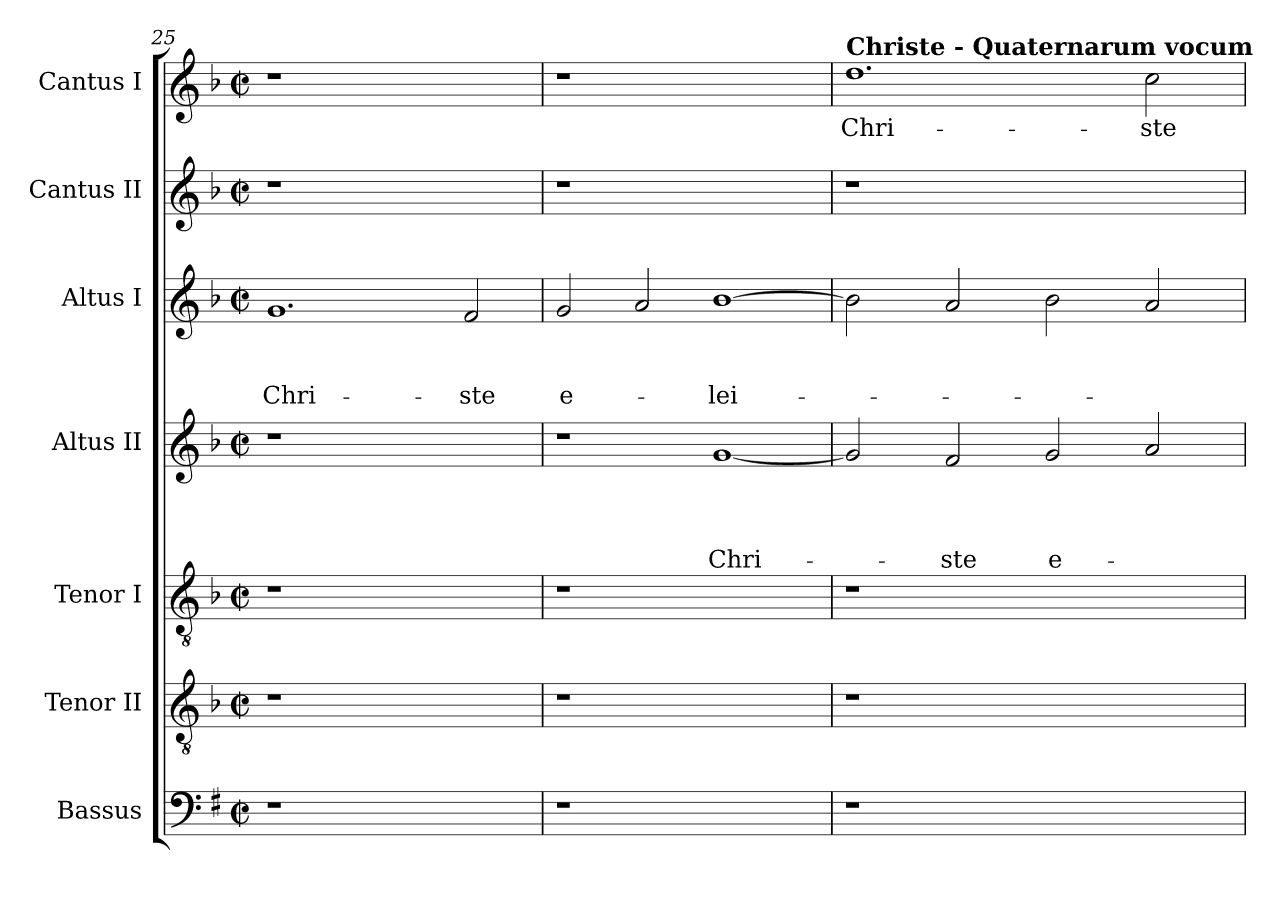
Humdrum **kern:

**kern	**kern	**kern	**kern	**text	**text	**text	**text	**kern	**text	**text	**text	**kern	**kern	**text
*part7	*part6	*part5	*part4	*part4	*part4	*part4	*part4	*part3	*part3	*part3	*part3	*part2	*part1	*part1
*staff7	*staff6	*staff5	*staff4	*staff4	*staff4	*staff4	*staff4	*staff3	*staff3	*staff3	*staff3	*staff2	*staff1	*staff1
*I"Bassus	*I"Tenor II	*I"Tenor I	*I"Altus II	*	*	*	*	*I"Altus I	*	*	*	*I"Cantus  II	*I"Cantus I	*
*I'B	*I'T2	*I'T1	*I'A2	*	*	*	*	*I'A1	*	*	*	*I'C2	*I'C1	*
!!LO:PB:g=z
*clefF4	*clefGv2	*clefGv2	*clefG2	*	*	*	*	*clefG2	*	*	*	*clefG2	*clefG2	*
*ITrd1c2	*ITrd8c14	*	*	*	*	*	*	*	*	*	*	*	*	*
*k[b-]	*k[b-]	*k[b-]	*k[b-]	*	*	*	*	*k[b-]	*	*	*	*k[b-]	*k[b-]	*
*d:	*d:	*d:	*d:	*	*	*	*	*d:	*	*	*	*d:	*d:	*
*M2/2	*M2/2	*M2/2	*M2/2	*	*	*	*	*M2/2	*	*	*	*M2/2	*M2/2	*
*met(c|)	*met(c|)	*met(c|)	*met(c|)	*	*	*	*	*met(c|)	*	*	*	*met(c|)	*met(c|)	*
=25	=25	=25	=25	=25	=25	=25	=25	=25	=25	=25	=25	=25	=25	=25
!	!	!	!	!	!	!	!	!	!	!	!LO:LY:b	!	!	!
1r	1r	1r	1r	.	.	.	.	1.g	.	.	Chri-	1r	1r	.
1ryy	1ryy	1ryy	1ryy	.	.	.	.	.	.	.	.	1ryy	1ryy	.
!	!	!	!	!	!	!	!	!	!	!	!LO:LY:b	!	!	!
.	.	.	.	.	.	.	.	2f/	.	.	-ste	.	.	.
=26	=26	=26	=26	=26	=26	=26	=26	=26	=26	=26	=26	=26	=26	=26
!	!	!	!	!	!	!	!	!	!	!	!LO:LY:b	!	!	!
1r	1r	1r	1r	.	.	.	.	2g/	.	.	e-	1r	1r	.
.	.	.	.	.	.	.	.	2a/	.	.	.	.	.	.
!	!	!	!	!	!	!	!LO:LY:b	!	!	!	!LO:LY:b	!	!	!
1ryy	1ryy	1ryy	[1g	.	.	.	Chri-	[1b-	.	.	-lei-	1ryy	1ryy	.
=27	=27	=27	=27	=27	=27	=27	=27	=27	=27	=27	=27	=27	=27	=27
!	!	!	!	!	!	!	!	!	!	!	!	!	!LO:TX:a:B:t=Christe - Quaternarum vocum	!
!	!	!	!	!	!	!	!	!	!	!	!	!	!	!LO:LY:b
1r	1r	1r	2g/]	.	.	.	.	2b-\]	.	.	.	1r	1.dd	Chri-
!	!	!	!	!	!	!	!LO:LY:b	!	!	!	!	!	!	!
.	.	.	2f/	.	.	.	-ste	2a/	.	.	.	.	.	.
!	!	!	!	!	!	!	!LO:LY:b	!	!	!	!	!	!	!
1ryy	1ryy	1ryy	2g/	.	.	.	e-	2b-\	.	.	.	1ryy	.	.
!	!	!	!	!	!	!	!	!	!	!	!	!	!	!LO:LY:b
.	.	.	2a/	.	.	.	.	2a/	.	.	.	.	2cc\	-ste
=	=	=	=	=	=	=	=	=	=	=	=	=	=	=
*-	*-	*-	*-	*-	*-	*-	*-	*-	*-	*-	*-	*-	*-	*-
